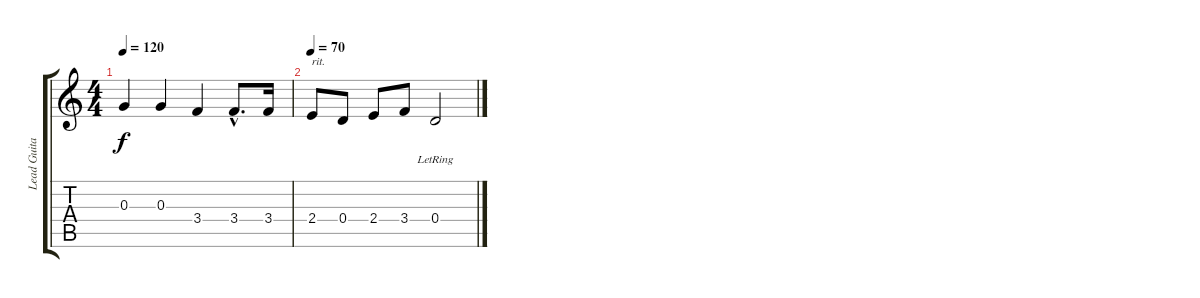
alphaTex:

\track ("Lead Guitar" "Lead Guita") {instrument electricguitarclean}
\staff {score tabs}
\tuning (E4 B3 G3 D3 A2 E2) {hide}
\ts (4 4)
\tempo 120
\clef g2
\ks c
0.3.4{dy f} 0.3.4 3.4.4 3.4{hac}.8{d} 3.4.16 |
\tempo 70
2.4.8{txt "rit."} 0.4.8 2.4.8 3.4.8 0.4{lr}.2
